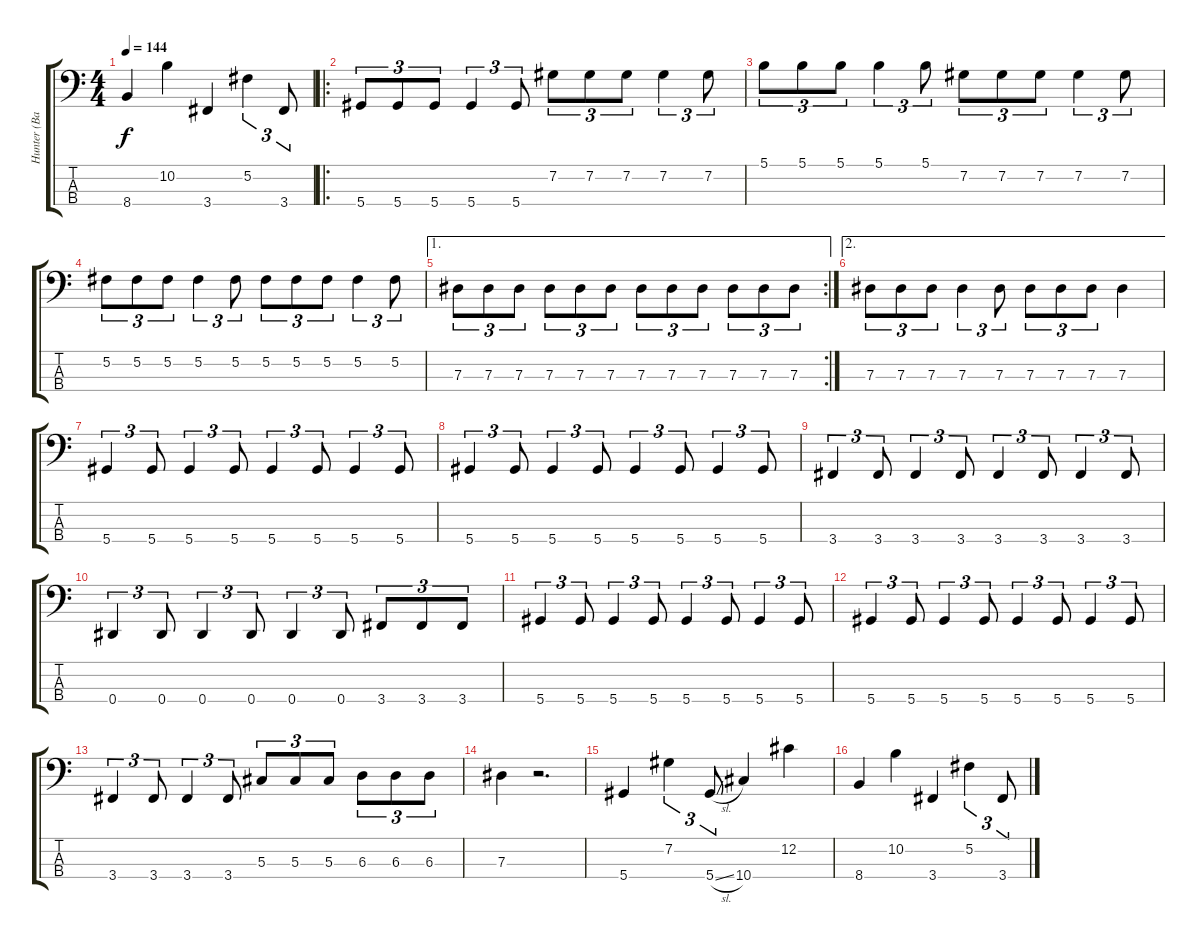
\track ("Hunter (Bass)" "Hunter (Ba") {instrument electricbasspick}
\staff {score tabs}
\tuning (Gb2 Db2 Ab1 Eb1) {hide}
\ts (4 4)
\tempo 144
\clef f4
\ks c
8.4.4{dy f} 10.2.4 3.4.4 5.2.4{tu (3 2)} 3.4.8{tu (3 2)} |
\ro
5.4.8{tu (3 2)} 5.4.8{tu (3 2)} 5.4.8{tu (3 2)} 5.4.4{tu (3 2)} 5.4.8{tu (3 2)} 7.2.8{tu (3 2)} 7.2.8{tu (3 2)} 7.2.8{tu (3 2)} 7.2.4{tu (3 2)} 7.2.8{tu (3 2)} |
5.1.8{tu (3 2)} 5.1.8{tu (3 2)} 5.1.8{tu (3 2)} 5.1.4{tu (3 2)} 5.1.8{tu (3 2)} 7.2.8{tu (3 2)} 7.2.8{tu (3 2)} 7.2.8{tu (3 2)} 7.2.4{tu (3 2)} 7.2.8{tu (3 2)} |
5.2.8{tu (3 2)} 5.2.8{tu (3 2)} 5.2.8{tu (3 2)} 5.2.4{tu (3 2)} 5.2.8{tu (3 2)} 5.2.8{tu (3 2)} 5.2.8{tu (3 2)} 5.2.8{tu (3 2)} 5.2.4{tu (3 2)} 5.2.8{tu (3 2)} |
\ae 1
\rc 2
7.3.8{tu (3 2)} 7.3.8{tu (3 2)} 7.3.8{tu (3 2)} 7.3.8{tu (3 2)} 7.3.8{tu (3 2)} 7.3.8{tu (3 2)} 7.3.8{tu (3 2)} 7.3.8{tu (3 2)} 7.3.8{tu (3 2)} 7.3.8{tu (3 2)} 7.3.8{tu (3 2)} 7.3.8{tu (3 2)} |
\ae 2
7.3.8{tu (3 2)} 7.3.8{tu (3 2)} 7.3.8{tu (3 2)} 7.3.4{tu (3 2)} 7.3.8{tu (3 2)} 7.3.8{tu (3 2)} 7.3.8{tu (3 2)} 7.3.8{tu (3 2)} 7.3.4 |
5.4.4{tu (3 2)} 5.4.8{tu (3 2)} 5.4.4{tu (3 2)} 5.4.8{tu (3 2)} 5.4.4{tu (3 2)} 5.4.8{tu (3 2)} 5.4.4{tu (3 2)} 5.4.8{tu (3 2)} |
5.4.4{tu (3 2)} 5.4.8{tu (3 2)} 5.4.4{tu (3 2)} 5.4.8{tu (3 2)} 5.4.4{tu (3 2)} 5.4.8{tu (3 2)} 5.4.4{tu (3 2)} 5.4.8{tu (3 2)} |
3.4.4{tu (3 2)} 3.4.8{tu (3 2)} 3.4.4{tu (3 2)} 3.4.8{tu (3 2)} 3.4.4{tu (3 2)} 3.4.8{tu (3 2)} 3.4.4{tu (3 2)} 3.4.8{tu (3 2)} |
0.4.4{tu (3 2)} 0.4.8{tu (3 2)} 0.4.4{tu (3 2)} 0.4.8{tu (3 2)} 0.4.4{tu (3 2)} 0.4.8{tu (3 2)} 3.4.8{tu (3 2)} 3.4.8{tu (3 2)} 3.4.8{tu (3 2)} |
5.4.4{tu (3 2)} 5.4.8{tu (3 2)} 5.4.4{tu (3 2)} 5.4.8{tu (3 2)} 5.4.4{tu (3 2)} 5.4.8{tu (3 2)} 5.4.4{tu (3 2)} 5.4.8{tu (3 2)} |
5.4.4{tu (3 2)} 5.4.8{tu (3 2)} 5.4.4{tu (3 2)} 5.4.8{tu (3 2)} 5.4.4{tu (3 2)} 5.4.8{tu (3 2)} 5.4.4{tu (3 2)} 5.4.8{tu (3 2)} |
3.4.4{tu (3 2)} 3.4.8{tu (3 2)} 3.4.4{tu (3 2)} 3.4.8{tu (3 2)} 5.3.8{tu (3 2)} 5.3.8{tu (3 2)} 5.3.8{tu (3 2)} 6.3.8{tu (3 2)} 6.3.8{tu (3 2)} 6.3.8{tu (3 2)} |
7.3.4 r.2{d} |
5.4.4 7.2.4{tu (3 2)} 5.4{sl}.8{tu (3 2)} 10.4.4 12.2.4 |
8.4.4 10.2.4 3.4.4 5.2.4{tu (3 2)} 3.4.8{tu (3 2)}
